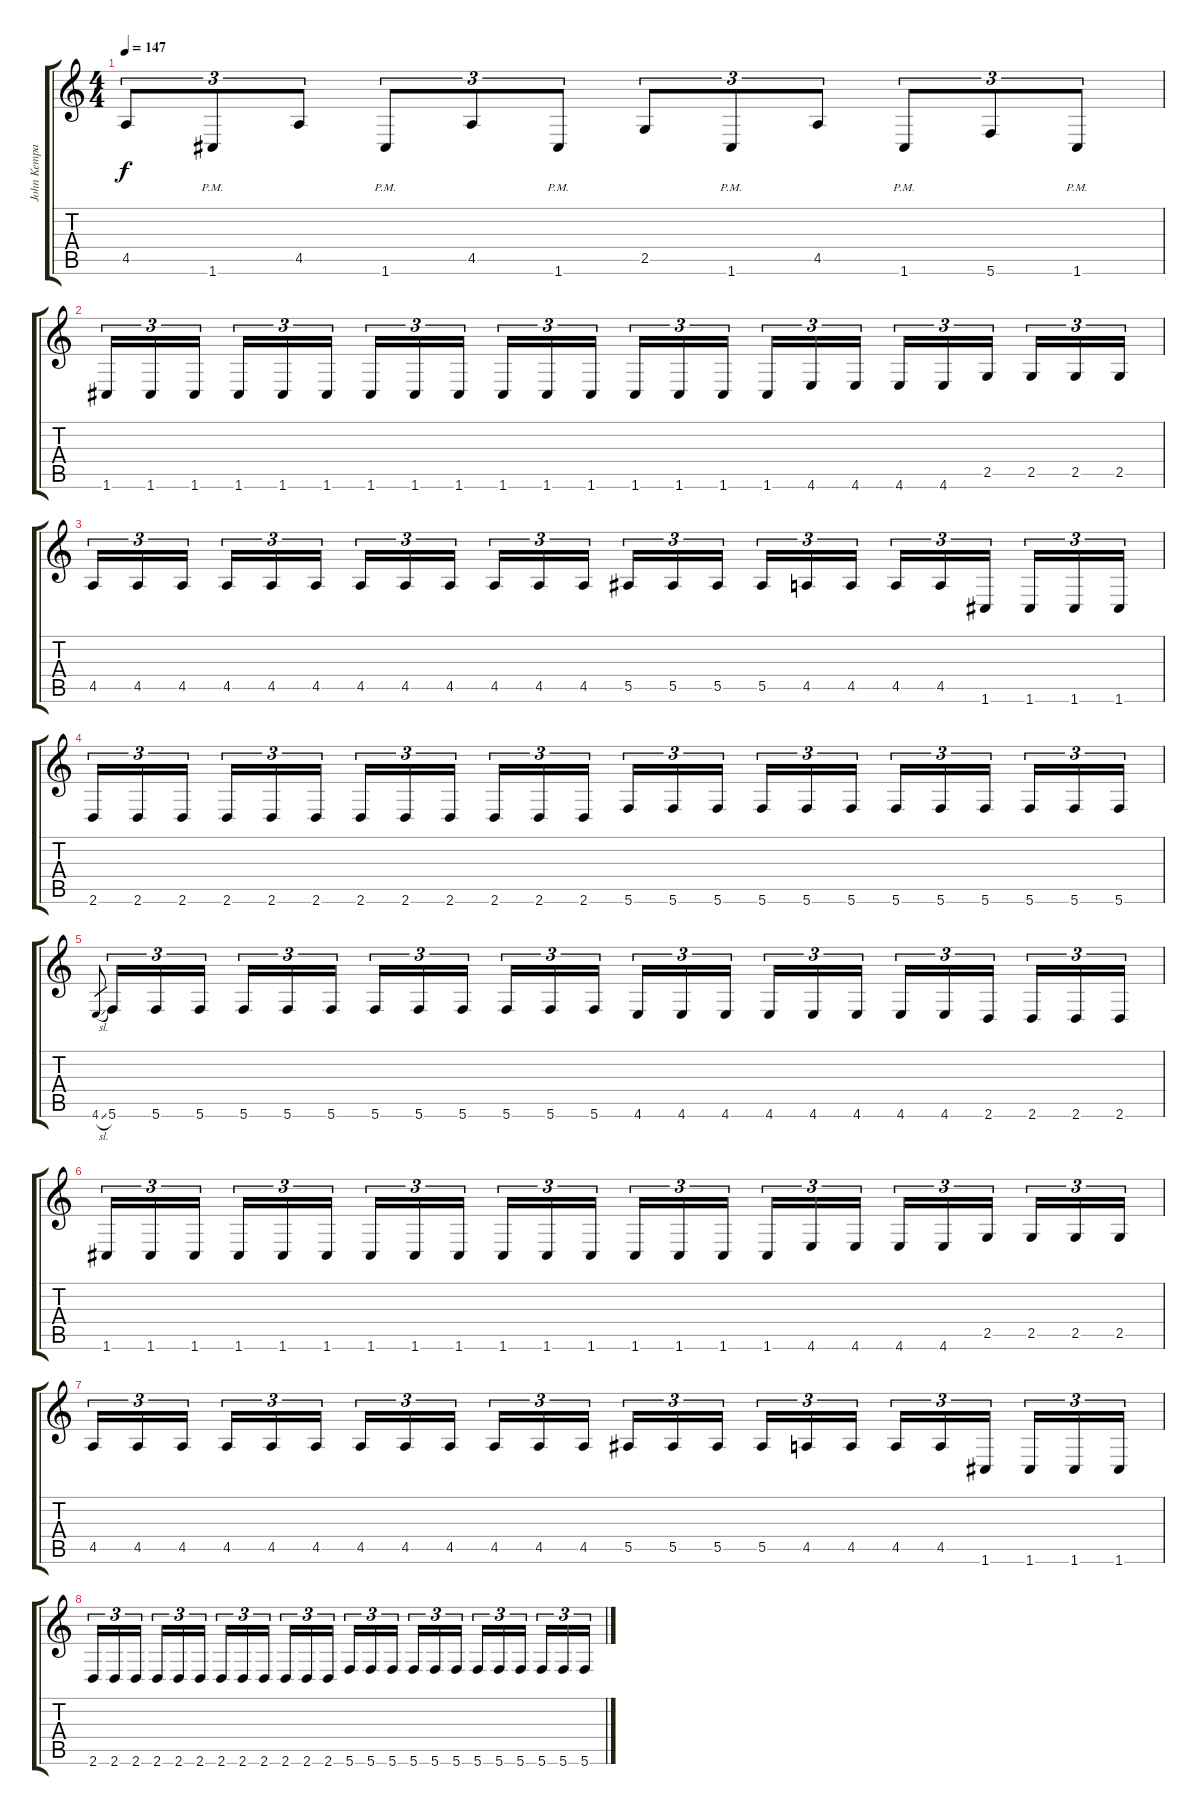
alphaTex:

\track ("John Kempainen (Rhythm Guitar)" "John Kempa") {instrument distortionguitar}
\staff {score tabs}
\tuning (C4 G3 Eb3 Bb2 F2 C2) {hide}
\ts (4 4)
\tempo 147
\clef g2
\ks c
4.5.8{tu (3 2) dy f} 1.6{pm}.8{tu (3 2)} 4.5.8{tu (3 2)} 1.6{pm}.8{tu (3 2)} 4.5.8{tu (3 2)} 1.6{pm}.8{tu (3 2)} 2.5.8{tu (3 2)} 1.6{pm}.8{tu (3 2)} 4.5.8{tu (3 2)} 1.6{pm}.8{tu (3 2)} 5.6.8{tu (3 2)} 1.6{pm}.8{tu (3 2)} |
1.6.16{tu (3 2)} 1.6.16{tu (3 2)} 1.6.16{tu (3 2)} 1.6.16{tu (3 2)} 1.6.16{tu (3 2)} 1.6.16{tu (3 2)} 1.6.16{tu (3 2)} 1.6.16{tu (3 2)} 1.6.16{tu (3 2)} 1.6.16{tu (3 2)} 1.6.16{tu (3 2)} 1.6.16{tu (3 2)} 1.6.16{tu (3 2)} 1.6.16{tu (3 2)} 1.6.16{tu (3 2)} 1.6.16{tu (3 2)} 4.6.16{tu (3 2)} 4.6.16{tu (3 2)} 4.6.16{tu (3 2)} 4.6.16{tu (3 2)} 2.5.16{tu (3 2)} 2.5.16{tu (3 2)} 2.5.16{tu (3 2)} 2.5.16{tu (3 2)} |
4.5.16{tu (3 2)} 4.5.16{tu (3 2)} 4.5.16{tu (3 2)} 4.5.16{tu (3 2)} 4.5.16{tu (3 2)} 4.5.16{tu (3 2)} 4.5.16{tu (3 2)} 4.5.16{tu (3 2)} 4.5.16{tu (3 2)} 4.5.16{tu (3 2)} 4.5.16{tu (3 2)} 4.5.16{tu (3 2)} 5.5.16{tu (3 2)} 5.5.16{tu (3 2)} 5.5.16{tu (3 2)} 5.5.16{tu (3 2)} 4.5.16{tu (3 2)} 4.5.16{tu (3 2)} 4.5.16{tu (3 2)} 4.5.16{tu (3 2)} 1.6.16{tu (3 2)} 1.6.16{tu (3 2)} 1.6.16{tu (3 2)} 1.6.16{tu (3 2)} |
2.6.16{tu (3 2)} 2.6.16{tu (3 2)} 2.6.16{tu (3 2)} 2.6.16{tu (3 2)} 2.6.16{tu (3 2)} 2.6.16{tu (3 2)} 2.6.16{tu (3 2)} 2.6.16{tu (3 2)} 2.6.16{tu (3 2)} 2.6.16{tu (3 2)} 2.6.16{tu (3 2)} 2.6.16{tu (3 2)} 5.6.16{tu (3 2)} 5.6.16{tu (3 2)} 5.6.16{tu (3 2)} 5.6.16{tu (3 2)} 5.6.16{tu (3 2)} 5.6.16{tu (3 2)} 5.6.16{tu (3 2)} 5.6.16{tu (3 2)} 5.6.16{tu (3 2)} 5.6.16{tu (3 2)} 5.6.16{tu (3 2)} 5.6.16{tu (3 2)} |
4.6{sl}.8{gr} 5.6.16{tu (3 2)} 5.6.16{tu (3 2)} 5.6.16{tu (3 2)} 5.6.16{tu (3 2)} 5.6.16{tu (3 2)} 5.6.16{tu (3 2)} 5.6.16{tu (3 2)} 5.6.16{tu (3 2)} 5.6.16{tu (3 2)} 5.6.16{tu (3 2)} 5.6.16{tu (3 2)} 5.6.16{tu (3 2)} 4.6.16{tu (3 2)} 4.6.16{tu (3 2)} 4.6.16{tu (3 2)} 4.6.16{tu (3 2)} 4.6.16{tu (3 2)} 4.6.16{tu (3 2)} 4.6.16{tu (3 2)} 4.6.16{tu (3 2)} 2.6.16{tu (3 2)} 2.6.16{tu (3 2)} 2.6.16{tu (3 2)} 2.6.16{tu (3 2)} |
1.6.16{tu (3 2)} 1.6.16{tu (3 2)} 1.6.16{tu (3 2)} 1.6.16{tu (3 2)} 1.6.16{tu (3 2)} 1.6.16{tu (3 2)} 1.6.16{tu (3 2)} 1.6.16{tu (3 2)} 1.6.16{tu (3 2)} 1.6.16{tu (3 2)} 1.6.16{tu (3 2)} 1.6.16{tu (3 2)} 1.6.16{tu (3 2)} 1.6.16{tu (3 2)} 1.6.16{tu (3 2)} 1.6.16{tu (3 2)} 4.6.16{tu (3 2)} 4.6.16{tu (3 2)} 4.6.16{tu (3 2)} 4.6.16{tu (3 2)} 2.5.16{tu (3 2)} 2.5.16{tu (3 2)} 2.5.16{tu (3 2)} 2.5.16{tu (3 2)} |
4.5.16{tu (3 2)} 4.5.16{tu (3 2)} 4.5.16{tu (3 2)} 4.5.16{tu (3 2)} 4.5.16{tu (3 2)} 4.5.16{tu (3 2)} 4.5.16{tu (3 2)} 4.5.16{tu (3 2)} 4.5.16{tu (3 2)} 4.5.16{tu (3 2)} 4.5.16{tu (3 2)} 4.5.16{tu (3 2)} 5.5.16{tu (3 2)} 5.5.16{tu (3 2)} 5.5.16{tu (3 2)} 5.5.16{tu (3 2)} 4.5.16{tu (3 2)} 4.5.16{tu (3 2)} 4.5.16{tu (3 2)} 4.5.16{tu (3 2)} 1.6.16{tu (3 2)} 1.6.16{tu (3 2)} 1.6.16{tu (3 2)} 1.6.16{tu (3 2)} |
2.6.16{tu (3 2)} 2.6.16{tu (3 2)} 2.6.16{tu (3 2)} 2.6.16{tu (3 2)} 2.6.16{tu (3 2)} 2.6.16{tu (3 2)} 2.6.16{tu (3 2)} 2.6.16{tu (3 2)} 2.6.16{tu (3 2)} 2.6.16{tu (3 2)} 2.6.16{tu (3 2)} 2.6.16{tu (3 2)} 5.6.16{tu (3 2)} 5.6.16{tu (3 2)} 5.6.16{tu (3 2)} 5.6.16{tu (3 2)} 5.6.16{tu (3 2)} 5.6.16{tu (3 2)} 5.6.16{tu (3 2)} 5.6.16{tu (3 2)} 5.6.16{tu (3 2)} 5.6.16{tu (3 2)} 5.6.16{tu (3 2)} 5.6.16{tu (3 2)}
